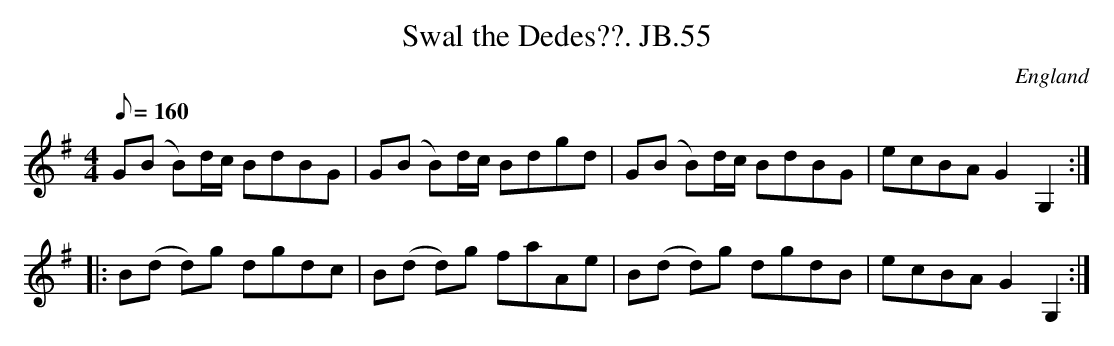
X:1
T:Swal the Dedes??. JB.55
M:4/4
L:1/8
Q:160
O:England
K:G
G(B B)d/c/ BdBG|G(B B)d/c/ Bdgd|G(B B)d/c/ BdBG|ecBAG2G,2:|!
|:B(d d)g dgdc|B(d d)g faAe|B(d d)g dgdB|ecBAG2G,2:|]
